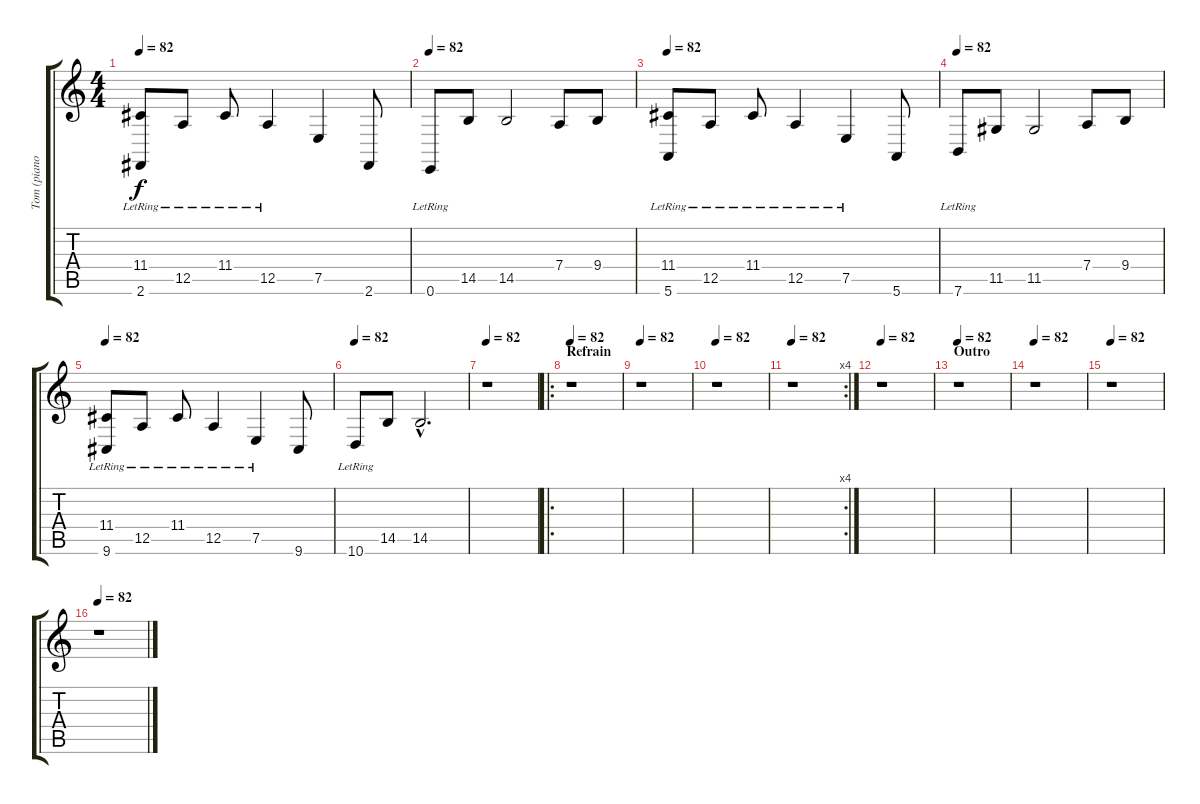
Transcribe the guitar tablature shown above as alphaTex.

\track ("Tom (piano)" "Tom (piano") {instrument acousticgrandpiano}
\staff {score tabs}
\tuning (E4 B3 G3 D3 A2 E2) {hide}
\ts (4 4)
\tempo 82
\clef g2
\ks c
(11.4{lr} 2.6{lr}).8{dy f} 12.5{lr}.8 11.4{lr}.8 12.5{lr}.4 7.5.4 2.6.8 |
\tempo 82
0.6{lr}.8 14.5.8 14.5.2 7.4.8 9.4.8 |
\tempo 82
(11.4{lr} 5.6{lr}).8 12.5{lr}.8 11.4{lr}.8 12.5{lr}.4 7.5{lr}.4 5.6.8 |
\tempo 82
7.6{lr}.8 11.5.8 11.5.2 7.4.8 9.4.8 |
\tempo 82
(11.4{lr} 9.6{lr}).8 12.5{lr}.8 11.4{lr}.8 12.5{lr}.4 7.5{lr}.4 9.6.8 |
\tempo 82
10.6{lr}.8 14.5.8 14.5{hac}.2{d} |
\tempo 82
r.1 |
\ro
\section ("" "Refrain")
\tempo 82
r.1 |
\tempo 82
r.1 |
\tempo 82
r.1 |
\rc 4
\tempo 82
r.1 |
\tempo 82
r.1 |
\section ("" "Outro")
\tempo 82
r.1 |
\tempo 82
r.1 |
\tempo 82
r.1 |
\tempo 82
r.1
